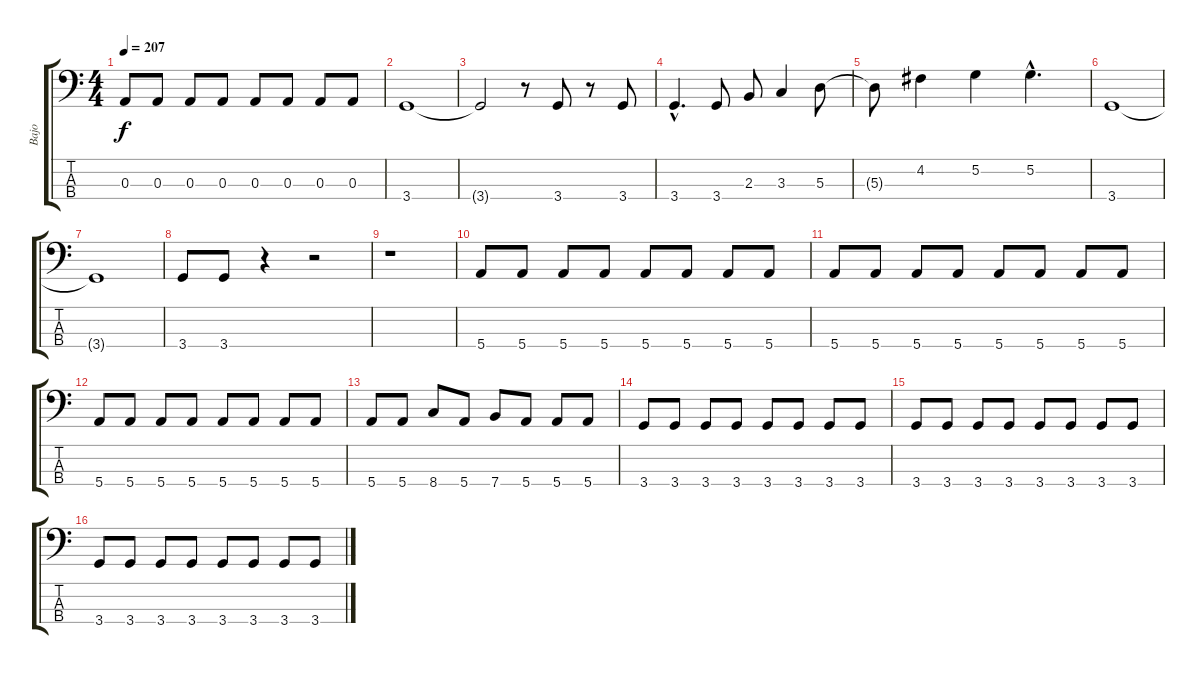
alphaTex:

\track ("Bajo" "Bajo") {instrument electricbassfinger}
\staff {score tabs}
\tuning (G2 D2 A1 E1) {hide}
\ts (4 4)
\tempo 207
\clef f4
\ks c
0.3.8{dy f} 0.3.8 0.3.8 0.3.8 0.3.8 0.3.8 0.3.8 0.3.8 |
3.4.1 |
3.4{t}.2 r.8 3.4.8 r.8 3.4.8 |
3.4{hac}.4{d} 3.4.8 2.3.8 3.3.4 5.3.8 |
5.3{t}.8 4.2.4 5.2.4 5.2{hac}.4{d} |
3.4.1 |
3.4{t}.1 |
3.4.8 3.4.8 r.4 r.2 |
r.1 |
5.4.8 5.4.8 5.4.8 5.4.8 5.4.8 5.4.8 5.4.8 5.4.8 |
5.4.8 5.4.8 5.4.8 5.4.8 5.4.8 5.4.8 5.4.8 5.4.8 |
5.4.8 5.4.8 5.4.8 5.4.8 5.4.8 5.4.8 5.4.8 5.4.8 |
5.4.8 5.4.8 8.4.8 5.4.8 7.4.8 5.4.8 5.4.8 5.4.8 |
3.4.8 3.4.8 3.4.8 3.4.8 3.4.8 3.4.8 3.4.8 3.4.8 |
3.4.8 3.4.8 3.4.8 3.4.8 3.4.8 3.4.8 3.4.8 3.4.8 |
3.4.8 3.4.8 3.4.8 3.4.8 3.4.8 3.4.8 3.4.8 3.4.8
